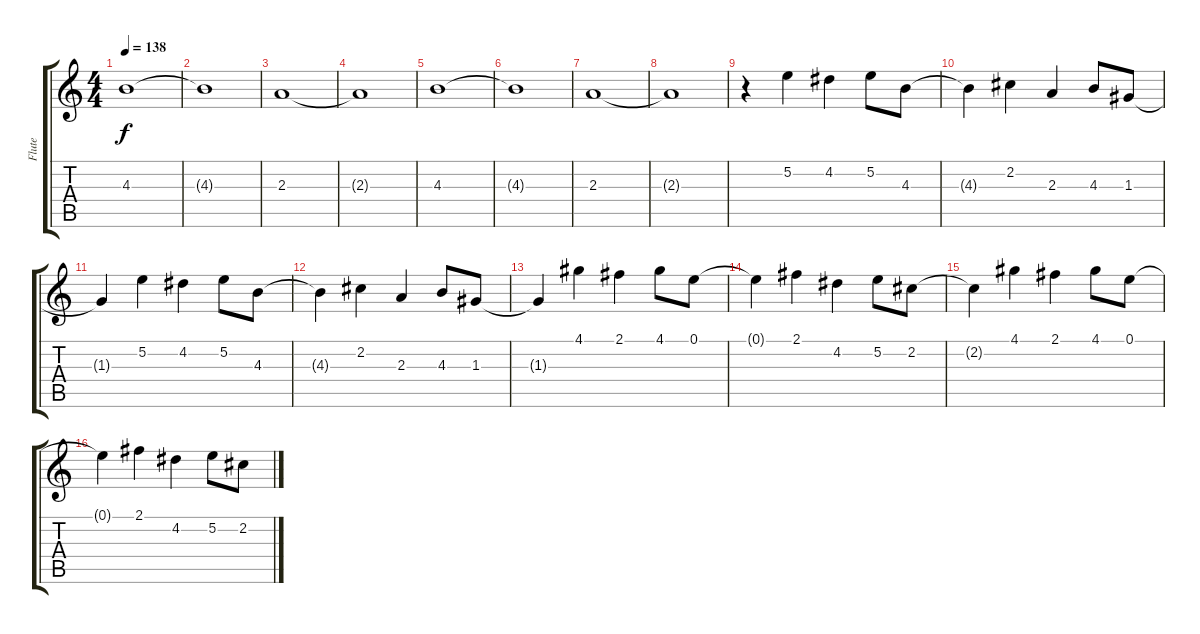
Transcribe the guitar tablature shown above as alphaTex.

\track ("Flute" "Flute") {instrument flute}
\staff {score tabs}
\tuning (E5 B4 G4 D4 A3 E3) {hide}
\ts (4 4)
\tempo 138
\clef g2
\ks c
4.3.1{dy f} |
4.3{t}.1 |
2.3.1 |
2.3{t}.1 |
4.3.1 |
4.3{t}.1 |
2.3.1 |
2.3{t}.1 |
r.4 5.2.4 4.2.4 5.2.8 4.3.8 |
4.3{t}.4 2.2.4 2.3.4 4.3.8 1.3.8 |
1.3{t}.4 5.2.4 4.2.4 5.2.8 4.3.8 |
4.3{t}.4 2.2.4 2.3.4 4.3.8 1.3.8 |
1.3{t}.4 4.1.4 2.1.4 4.1.8 0.1.8 |
0.1{t}.4 2.1.4 4.2.4 5.2.8 2.2.8 |
2.2{t}.4 4.1.4 2.1.4 4.1.8 0.1.8 |
0.1{t}.4 2.1.4 4.2.4 5.2.8 2.2.8
